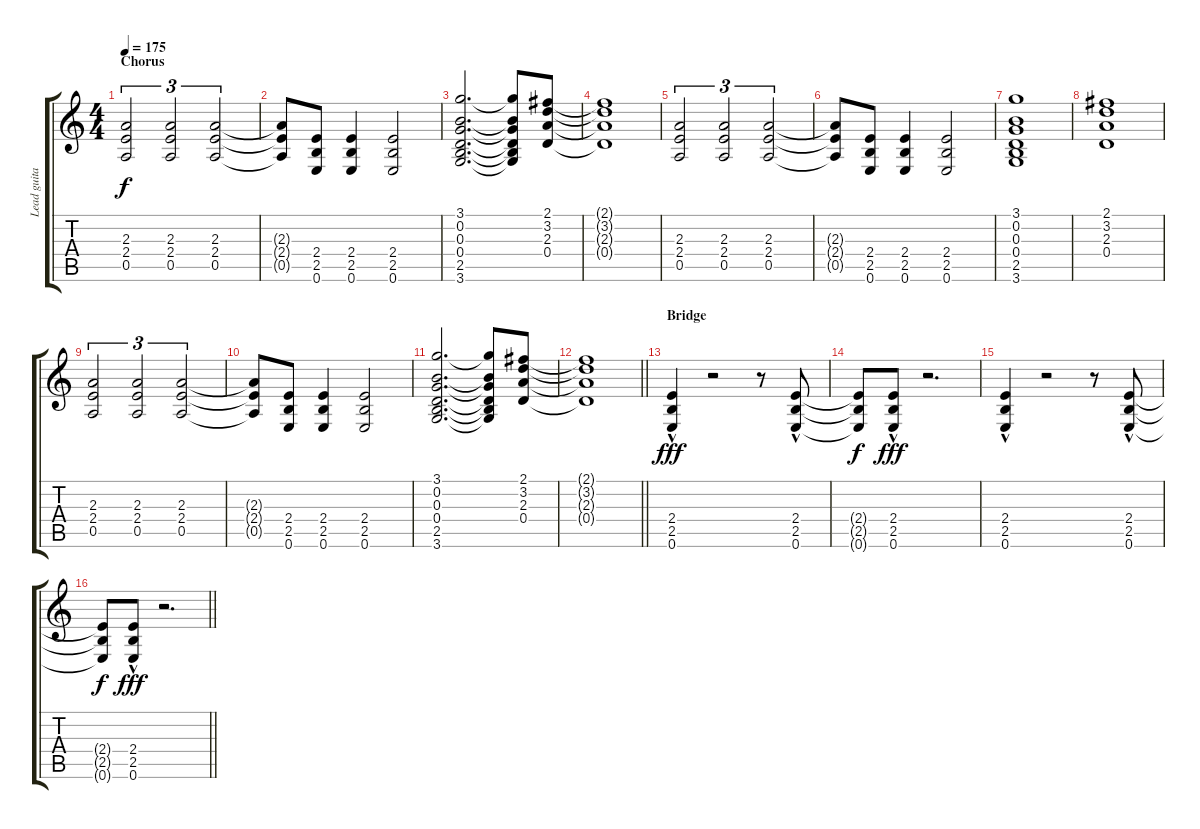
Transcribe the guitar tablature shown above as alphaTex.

\track ("Lead guitar (Jacob Binzer)" "Lead guita") {instrument overdrivenguitar}
\staff {score tabs}
\tuning (E4 B3 G3 D3 A2 E2) {hide}
\ts (4 4)
\section ("" "Chorus")
\tempo 175
\clef g2
\ks c
(2.3 2.4 0.5).2{tu (3 2) dy f} (2.3 2.4 0.5).2{tu (3 2)} (2.3 2.4 0.5).2{tu (3 2)} |
(2.3{t} 2.4{t} 0.5{t}).8 (2.4 2.5 0.6).8 (2.4 2.5 0.6).4 (2.4 2.5 0.6).2 |
(3.1 0.2 0.3 0.4 2.5 3.6).2{d} (3.1{t} 0.2{t} 0.3{t} 0.4{t} 2.5{t} 3.6{t}).8 (2.1 3.2 2.3 0.4).8 |
(2.1{t} 3.2{t} 2.3{t} 0.4{t}).1 |
(2.3 2.4 0.5).2{tu (3 2)} (2.3 2.4 0.5).2{tu (3 2)} (2.3 2.4 0.5).2{tu (3 2)} |
(2.3{t} 2.4{t} 0.5{t}).8 (2.4 2.5 0.6).8 (2.4 2.5 0.6).4 (2.4 2.5 0.6).2 |
(3.1 0.2 0.3 0.4 2.5 3.6).1 |
(2.1 3.2 2.3 0.4).1 |
(2.3 2.4 0.5).2{tu (3 2)} (2.3 2.4 0.5).2{tu (3 2)} (2.3 2.4 0.5).2{tu (3 2)} |
(2.3{t} 2.4{t} 0.5{t}).8 (2.4 2.5 0.6).8 (2.4 2.5 0.6).4 (2.4 2.5 0.6).2 |
(3.1 0.2 0.3 0.4 2.5 3.6).2{d} (3.1{t} 0.2{t} 0.3{t} 0.4{t} 2.5{t} 3.6{t}).8 (2.1 3.2 2.3 0.4).8 |
\barLineRight lightlight
(2.1{t} 3.2{t} 2.3{t} 0.4{t}).1 |
\section ("" "Bridge")
(2.4{hac} 2.5{hac} 0.6{hac}).4{dy fff} r.2 r.8 (2.4{hac} 2.5{hac} 0.6{hac}).8 |
(2.4{t} 2.5{t} 0.6{t}).8{dy f} (2.4{hac} 2.5{hac} 0.6{hac}).8{dy fff} r.2{d} |
(2.4{hac} 2.5{hac} 0.6{hac}).4 r.2 r.8 (2.4{hac} 2.5{hac} 0.6{hac}).8 |
\barLineRight lightlight
(2.4{t} 2.5{t} 0.6{t}).8{dy f} (2.4{hac} 2.5{hac} 0.6{hac}).8{dy fff} r.2{d}
